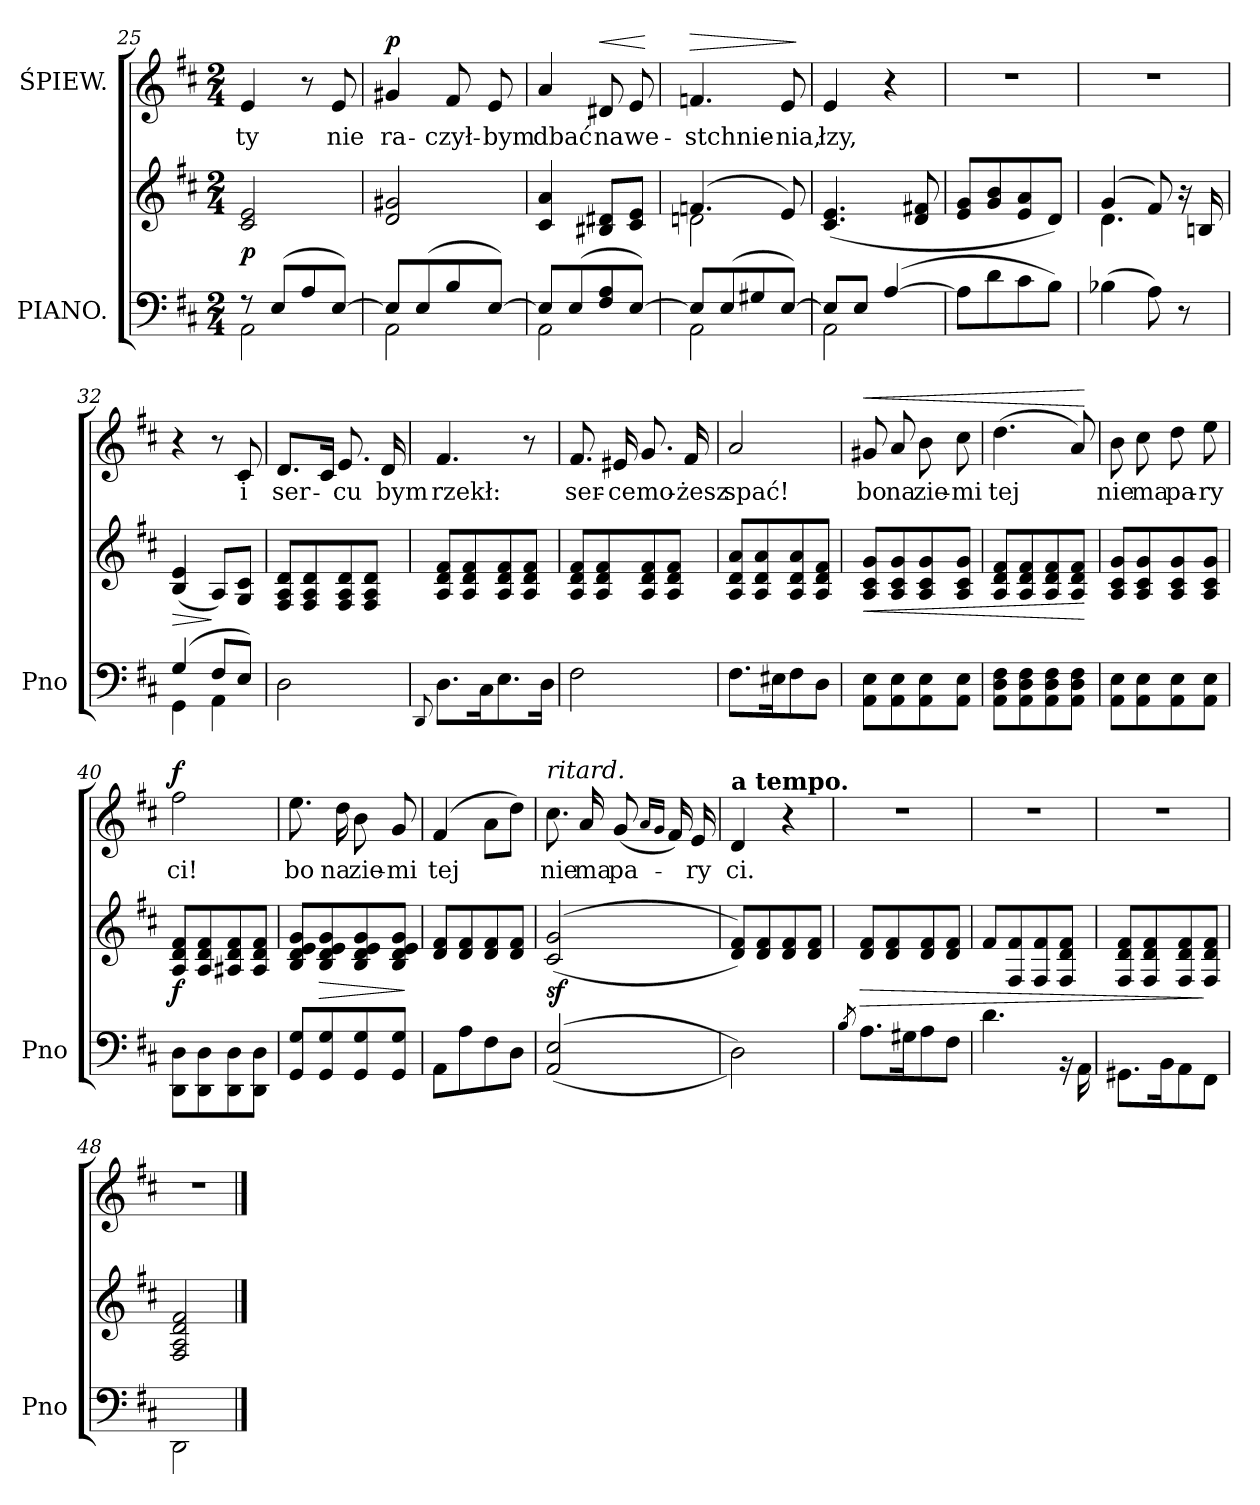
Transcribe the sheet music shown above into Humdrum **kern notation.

**kern	**kern	**dynam	**kern	**text	**dynam
*part2	*part2	*part2	*part1	*part1	*part1
*staff3	*staff2	*staff2/3	*staff1	*staff1	*staff1
*I"PIANO.	*	*	*I"ŚPIEW.	*	*
*I'Pno	*	*	*	*	*
*clefF4	*clefG2	*	*clefG2	*	*
*k[f#c#]	*k[f#c#]	*	*k[f#c#]	*	*
*D:	*D:	*	*D:	*	*
*M2/4	*M2/4	*	*M2/4	*	*
=25	=25	=25	=25	=25	=25
*^	*	*	*	*	*
8r	2AA\	2c#/ 2e/	p	4e/	ty	.
(8E/L	.	.	.	.	.	.
8A/	.	.	.	8r	.	.
[8E/J)	.	.	.	8e/	nie	.
=26	=26	=26	=26	=26	=26	=26
!	!	!	!	!	!	!LO:DY:a
8E/L]	2AA\	2d/ 2g#X/	.	4g#X/	ra-	p
(8E/	.	.	.	.	.	.
8B/	.	.	.	8f#/	-czył-	.
[8E/J)	.	.	.	8e/	-bym	.
=27	=27	=27	=27	=27	=27	=27
8E/L]	2AA\	4c#/ 4a/	.	4a/	dbać	.
(8E/	.	.	.	.	.	.
!	!	!	!	!	!	!LO:HP:a
8F#/ 8A/	.	8B#X/ 8d#X/L	.	8d#X/	na	<
[8E/J)	.	8c#/ 8e/J	.	8e/	we-	.
*v	*v	*	*	*	*	*
.	.	.	.	.	[
=28	=28	=28	=28	=28	=28
*^	*^	*	*	*	*
!	!	!	!	!	!	!	!LO:HP:a
8E/L]	2AA\	(4.fn/	2dn\	.	4.fn/	-stchnie-	>
(8E/	.	.	.	.	.	.	.
8G#X/	.	.	.	.	.	.	.
[8E/J)	.	8e/)	.	.	8e/	-nia,	.
*v	*v	*	*	*	*	*	*
*	*v	*v	*	*	*	*
.	.	.	.	.	]
=29	=29	=29	=29	=29	=29
*^	*	*	*	*	*
8E/L]	2AA\	(4.c#/ 4.e/	.	4e/	łzy,	.
8E/J	.	.	.	.	.	.
([4A/	.	.	.	4r	.	.
.	.	8d/ 8f#X/	.	.	.	.
*v	*v	*	*	*	*	*
=30	=30	=30	=30	=30	=30
8A\L]	8e/ 8g/L	.	2r	.	.
8d\	8g/ 8b/	.	.	.	.
8c#\	8e/ 8a/	.	.	.	.
8B\J)	8d/J)	.	.	.	.
=31	=31	=31	=31	=31	=31
*	*^	*	*	*	*
(4B-X\	(4g/	4.d\	.	2r	.	.
8A\)	8f#/)	.	.	.	.	.
8r	16r	8ryy	.	.	.	.
.	16Bn/	.	.	.	.	.
*	*v	*v	*	*	*	*
=32	=32	=32	=32	=32	=32
*^	*	*	*	*	*
(4G/	4GG\	(4B/ 4e/	>	4r	.	.
8F#/L	4AA\	8A/L)	]	8r	.	.
8E/J)	.	8G/ 8c#/J	.	8c#/	i	.
*v	*v	*	*	*	*	*
=33	=33	=33	=33	=33	=33
2D\	8F#/ 8A/ 8d/L	.	8.d/L	ser-	.
.	8F#/ 8A/ 8d/	.	.	.	.
.	.	.	16c#/Jk	.	.
.	8F#/ 8A/ 8d/	.	8.e/	-cu	.
.	8F#/ 8A/ 8d/J	.	.	.	.
.	.	.	16d/	bym	.
=34	=34	=34	=34	=34	=34
8qqDD/	.	.	.	.	.
8.D\L	8A/ 8d/ 8f#/L	.	4.f#/	rzekł:	.
.	8A/ 8d/ 8f#/	.	.	.	.
16C#\K	.	.	.	.	.
8.E\	8A/ 8d/ 8f#/	.	.	.	.
.	8A/ 8d/ 8f#/J	.	8r	.	.
16D\Jk	.	.	.	.	.
=35	=35	=35	=35	=35	=35
2F#\	8A/ 8d/ 8f#/L	.	8.f#/	ser-	.
.	8A/ 8d/ 8f#/	.	.	.	.
.	.	.	16e#X/	-ce	.
.	8A/ 8d/ 8f#/	.	8.g/	mo-	.
.	8A/ 8d/ 8f#/J	.	.	.	.
.	.	.	16f#/	-żesz	.
=36	=36	=36	=36	=36	=36
8.F#\L	8A/ 8d/ 8a/L	.	2a/	spać!	.
.	8A/ 8d/ 8a/	.	.	.	.
16E#X\K	.	.	.	.	.
8F#\	8A/ 8d/ 8a/	.	.	.	.
8D\J	8A/ 8d/ 8f#/J	.	.	.	.
=37	=37	=37	=37	=37	=37
!	!	!LO:HP:b	!	!	!LO:HP:a
8AA\ 8E\L	8A/ 8c#/ 8g/L	<	8g#X/	bo	<
8AA\ 8E\	8A/ 8c#/ 8g/	.	8a/	na	.
8AA\ 8E\	8A/ 8c#/ 8g/	.	8b\	zie-	.
8AA\ 8E\J	8A/ 8c#/ 8g/J	.	8cc#\	-mi	.
=38	=38	=38	=38	=38	=38
8AA\ 8D\ 8F#\L	8A/ 8d/ 8f#/L	.	(4.dd\	tej	.
8AA\ 8D\ 8F#\	8A/ 8d/ 8f#/	.	.	.	.
8AA\ 8D\ 8F#\	8A/ 8d/ 8f#/	.	.	.	.
8AA\ 8D\ 8F#\J	8A/ 8d/ 8f#/J	.	8a/)	.	.
.	.	[	.	.	[
=39	=39	=39	=39	=39	=39
8AA\ 8E\L	8A/ 8c#/ 8g/L	.	8b\	nie	.
8AA\ 8E\	8A/ 8c#/ 8g/	.	8cc#\	ma	.
8AA\ 8E\	8A/ 8c#/ 8g/	.	8dd\	pa-	.
8AA\ 8E\J	8A/ 8c#/ 8g/J	.	8ee\	-ry	.
=40	=40	=40	=40	=40	=40
!	!	!	!	!	!LO:DY:a
8DD\ 8D\L	8A/ 8d/ 8f#/L	f	2ff#\	ci!	f
8DD\ 8D\	8A/ 8d/ 8f#/	.	.	.	.
8DD\ 8D\	8A#X/ 8d/ 8f#/	.	.	.	.
8DD\ 8D\J	8A#/ 8d/ 8f#/J	.	.	.	.
=41	=41	=41	=41	=41	=41
8GG/ 8G/L	8B/ 8d/ 8e/ 8g/L	.	8.ee\	bo	.
8GG/ 8G/	8B/ 8d/ 8e/ 8g/	>	.	.	.
.	.	.	16dd\	na	.
8GG/ 8G/	8B/ 8d/ 8e/ 8g/	.	8b\	zie-	.
8GG/ 8G/J	8B/ 8d/ 8e/ 8g/J	.	8g/	-mi	.
.	.	]	.	.	.
=42	=42	=42	=42	=42	=42
8AA\L	8d/ 8f#/L	.	(4f#/	tej	.
8A\	8d/ 8f#/	.	.	.	.
8F#\	8d/ 8f#/	.	8a\L	.	.
8D\J	8d/ 8f#/J	.	8dd\J)	.	.
=43	=43	=43	=43	=43	=43
!	!	!	!LO:TX:a:i:t=ritard.	!	!
(<(>2AA/ 2E/	(<(>2c#/ 2g/	sf	8.cc#\	nie	.
.	.	.	16a/	ma	.
.	.	.	(8g/	pa-	.
.	.	.	16qqa/LL	.	.
.	.	.	16qqg/JJ	.	.
.	.	.	16f#/)	.	.
.	.	.	16e/	-ry	.
=44	=44	=44	=44	=44	=44
!	!	!	!LO:TX:a:B:t=a tempo.	!	!
2D\))	8d/ 8f#/L))	.	4d/	ci.	.
.	8d/ 8f#/	.	.	.	.
.	8d/ 8f#/	.	4r	.	.
.	8d/ 8f#/J	.	.	.	.
=45	=45	=45	=45	=45	=45
8qB/	.	.	.	.	.
8.A\L	8d/ 8f#/L	>	2r	.	.
.	8d/ 8f#/	.	.	.	.
16G#X\K	.	.	.	.	.
8A\	8d/ 8f#/	.	.	.	.
8F#\J	8d/ 8f#/J	.	.	.	.
=46	=46	=46	=46	=46	=46
4.d\	8f#/L	.	2r	.	.
.	8F#/ 8f#/	.	.	.	.
.	8F#/ 8f#/	.	.	.	.
16rBB	8F#/ 8d/ 8f#/J	.	.	.	.
16AA\	.	.	.	.	.
=47	=47	=47	=47	=47	=47
8.GG#X\L	8F#/ 8d/ 8f#/L	.	2r	.	.
.	8F#/ 8d/ 8f#/	.	.	.	.
16BB\K	.	.	.	.	.
8AA\	8F#/ 8d/ 8f#/	.	.	.	.
8FF#\J	8F#/ 8d/ 8f#/J	]	.	.	.
=48	=48	=48	=48	=48	=48
2DD\	2F#/ 2A/ 2d/ 2f#/	.	2r	.	.
==	==	==	==	==	==
*-	*-	*-	*-	*-	*-
